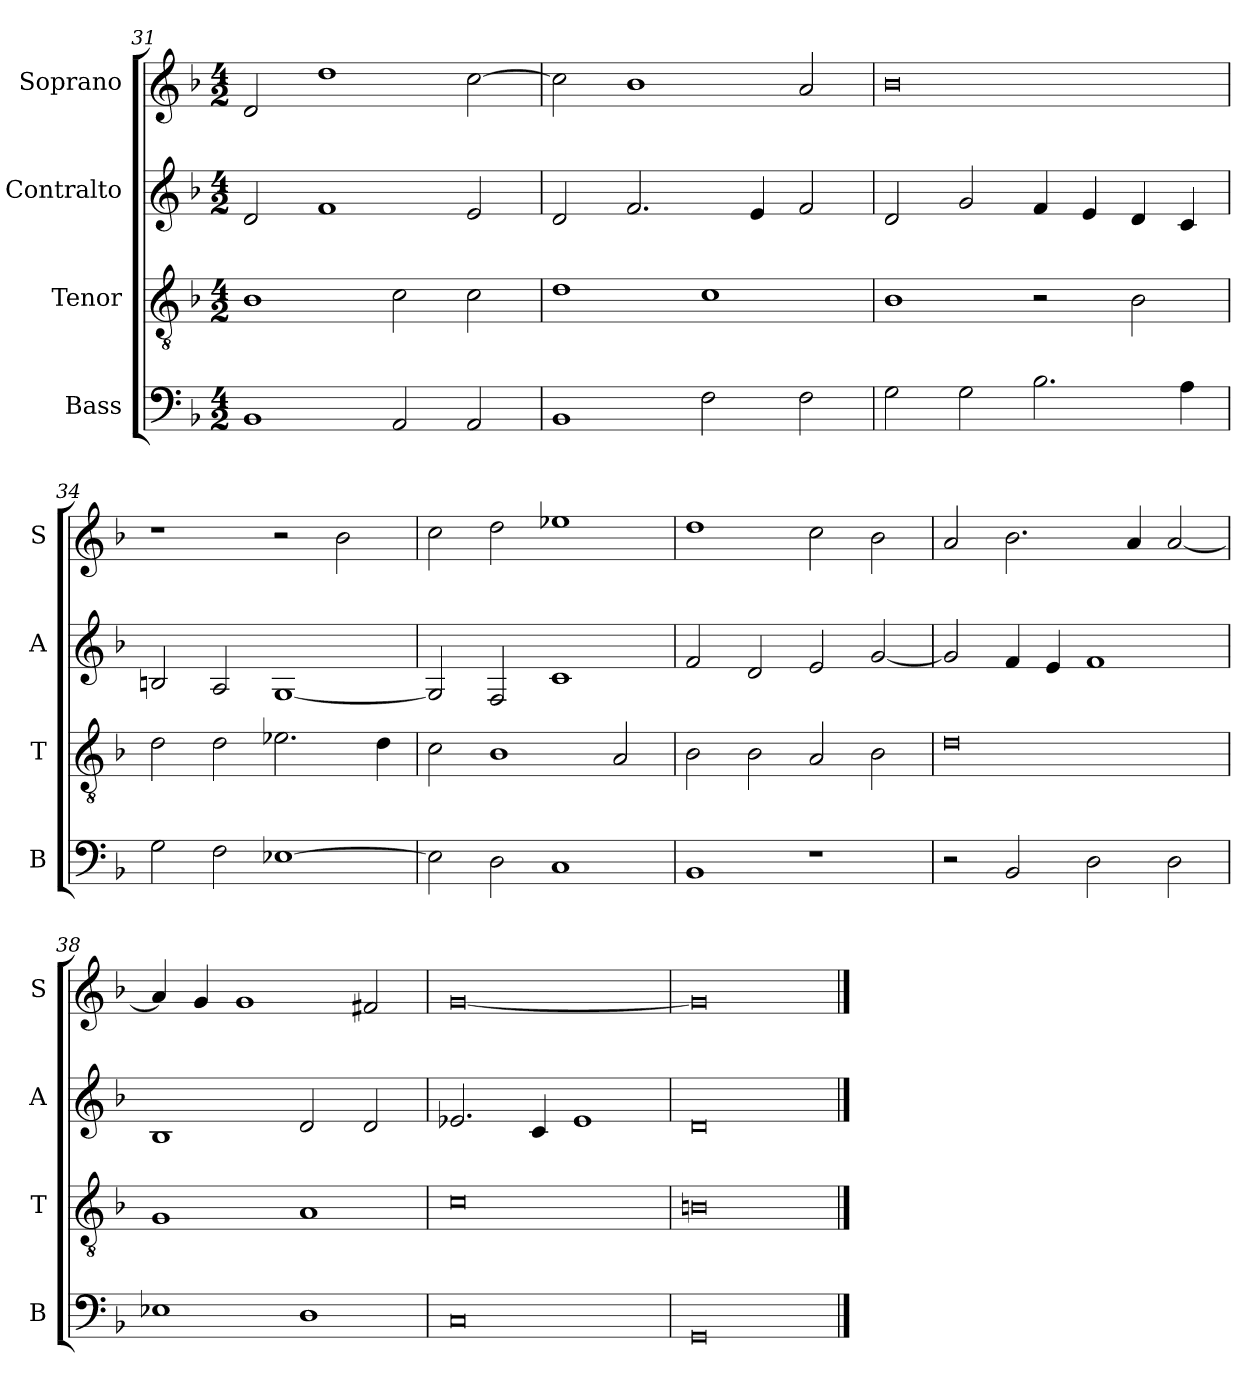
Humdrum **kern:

**kern	**kern	**kern	**kern
*part4	*part3	*part2	*part1
*staff4	*staff3	*staff2	*staff1
*I"Bass	*I"Tenor	*I"Contralto	*I"Soprano
*I'B	*I'T	*I'A	*I'S
*clefF4	*clefGv2	*clefG2	*clefG2
*k[b-]	*k[b-]	*k[b-]	*k[b-]
*G:dor	*G:dor	*G:dor	*G:dor
*M4/2	*M4/2	*M4/2	*M4/2
=31	=31	=31	=31
1BB-	1B-	2d	2d
.	.	1f	1dd
2AA	2c	.	.
2AA	2c	2e	[2cc
=32	=32	=32	=32
1BB-	1d	2d	2cc]
.	.	2.f	1b-
2F	1c	.	.
.	.	4e	.
2F	.	2f	2a
=33	=33	=33	=33
2G	1B-	2d	0b-
2G	.	2g	.
2.B-	2r	4f	.
.	.	4e	.
.	2B-	4d	.
4A	.	4c	.
=34	=34	=34	=34
2G	2d	2Bn	1r
2F	2d	2A	.
[1E-X	2.e-X	[1G	2r
.	.	.	2b-
.	4d	.	.
=35	=35	=35	=35
2E-]	2c	2G]	2cc
2D	1B-	2F	2dd
1C	.	1c	1ee-X
.	2A	.	.
=36	=36	=36	=36
1BB-	2B-	2f	1dd
.	2B-	2d	.
1r	2A	2e	2cc
.	2B-	[2g	2b-
=37	=37	=37	=37
2r	0d	2g]	2a
2BB-	.	4f	2.b-
.	.	4e	.
2D	.	1f	.
.	.	.	4a
2D	.	.	[2a
=38	=38	=38	=38
1E-X	1G	1B-	4a]
.	.	.	4g
.	.	.	1g
1D	1A	2d	.
.	.	2d	2f#X
=39	=39	=39	=39
0C	0c	2.e-X	[0g
.	.	4c	.
.	.	1e-	.
=40	=40	=40	=40
0GG	0Bn	0d	0g]
==	==	==	==
*-	*-	*-	*-
